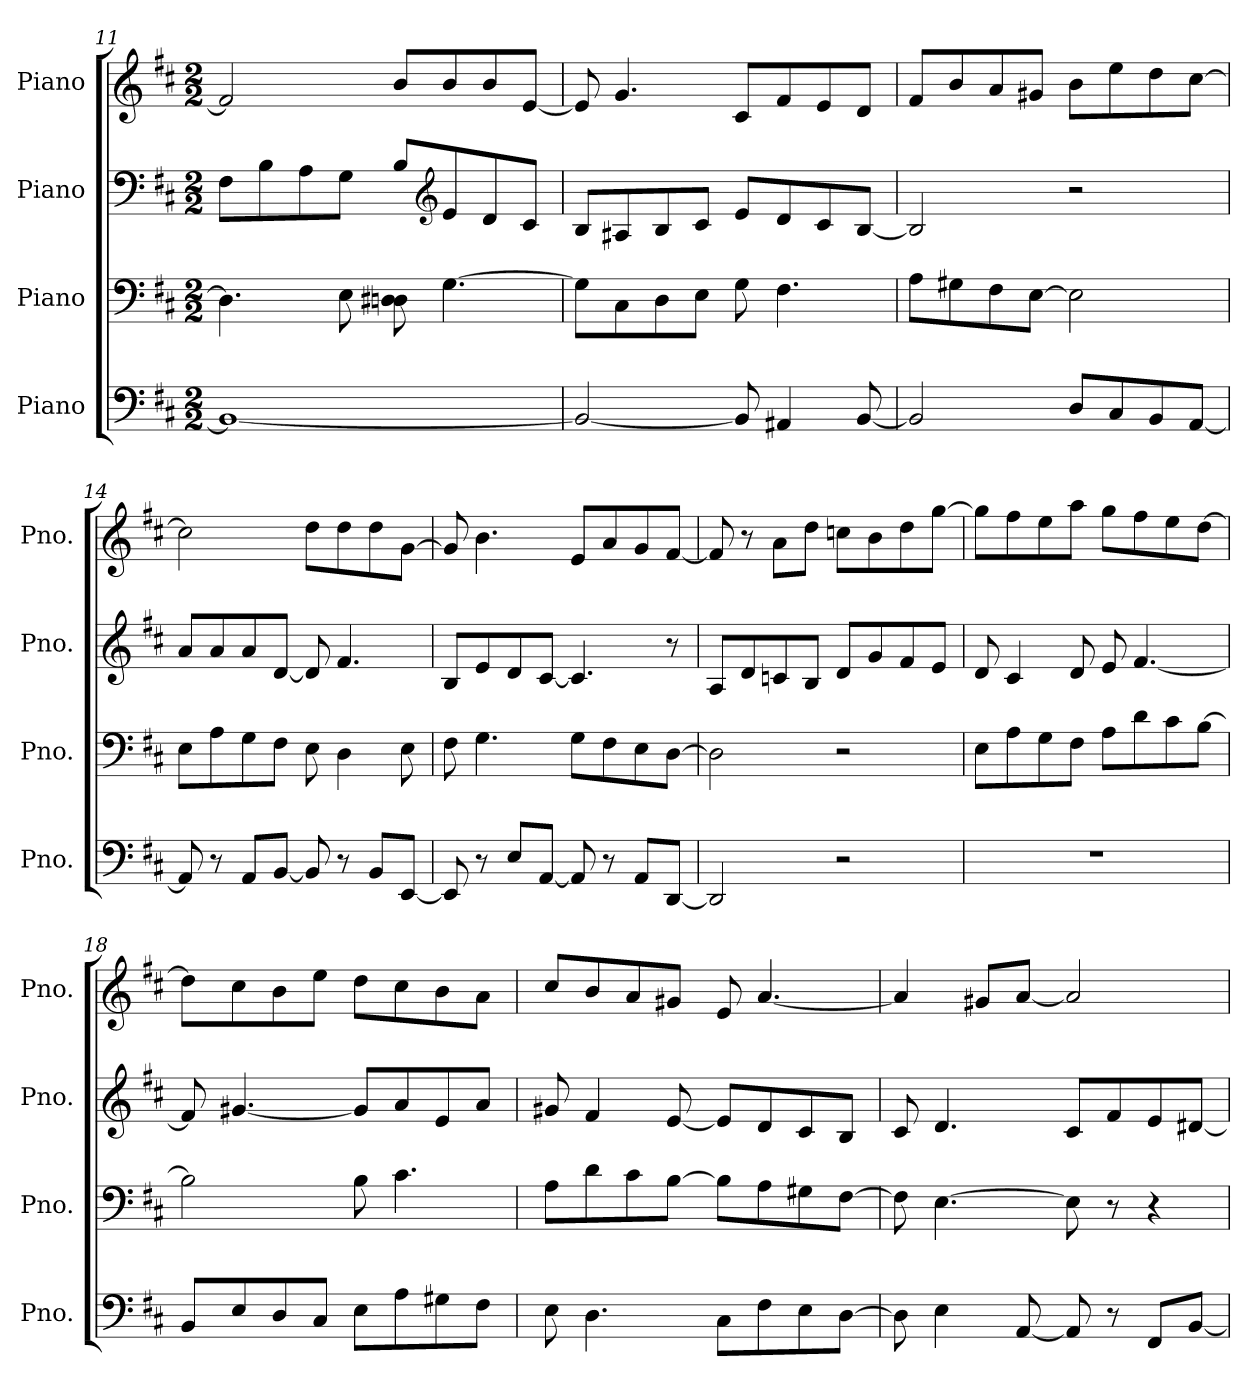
**kern	**kern	**kern	**kern
*part4	*part3	*part2	*part1
*staff4	*staff3	*staff2	*staff1
*I"Piano	*I"Piano	*I"Piano	*I"Piano
*I'Pno.	*I'Pno.	*I'Pno.	*I'Pno.
*clefF4	*clefF4	*clefF4	*clefG2
*k[f#c#]	*k[f#c#]	*k[f#c#]	*k[f#c#]
*M2/2	*M2/2	*M2/2	*M2/2
=11	=11	=11	=11
1BB_	4.D#\]	8F#\L	2f#/]
.	.	8B\	.
.	.	8A\	.
.	8E\	8G\J	.
.	8Dn\ 8D#X\	8B/L	8b/L
*	*	*clefG2	*
.	[4.G\	8e/	8b/
.	.	8d/	8b/
.	.	8c#/J	[8e/J
!!LO:PB:g=z
=12	=12	=12	=12
2BB/_	8G\L]	8B/L	8e/]
.	8C#\	8A#X/	4.g/
.	8D\	8B/	.
.	8E\J	8c#/J	.
8BB/]	8G\	8e/L	8c#/L
4AA#X/	4.F#\	8d/	8f#/
.	.	8c#/	8e/
[8BB/	.	[8B/J	8d/J
=13	=13	=13	=13
2BB/]	8A\L	2B/]	8f#/L
.	8G#X\	.	8b/
.	8F#\	.	8a/
.	[8E\J	.	8g#X/J
8D/L	2E\]	2r	8b\L
8C#/	.	.	8ee\
8BB/	.	.	8dd\
[8AA/J	.	.	[8cc#\J
=14	=14	=14	=14
8AA/]	8E\L	8a/L	2cc#\]
8r	8A\	8a/	.
8AA/L	8G\	8a/	.
[8BB/J	8F#\J	[8d/J	.
8BB/]	8E\	8d/]	8dd\L
8r	4D\	4.f#/	8dd\
8BB/L	.	.	8dd\
[8EE/J	8E\	.	[8g\J
=15	=15	=15	=15
8EE/]	8F#\	8B/L	8g/]
8r	4.G\	8e/	4.b\
8E/L	.	8d/	.
[8AA/J	.	[8c#/J	.
8AA/]	8G\L	4.c#/]	8e/L
8r	8F#\	.	8a/
8AA/L	8E\	.	8g/
[8DD/J	[8D\J	8r	[8f#/J
!!LO:LB:g=z
=16	=16	=16	=16
2DD/]	2D\]	8A/L	8f#/]
.	.	8d/	8r
.	.	8cn/	8a\L
.	.	8B/J	8dd\J
2r	2r	8d/L	8ccn\L
.	.	8g/	8b\
.	.	8f#/	8dd\
.	.	8e/J	[8gg\J
=17	=17	=17	=17
1r	8E\L	8d/	8gg\L]
.	8A\	4c#/	8ff#\
.	8G\	.	8ee\
.	8F#\J	8d/	8aa\J
.	8A\L	8e/	8gg\L
.	8d\	[4.f#/	8ff#\
.	8c#\	.	8ee\
.	[8B\J	.	[8dd\J
=18	=18	=18	=18
8BB/L	2B\]	8f#/]	8dd\L]
8E/	.	[4.g#X/	8cc#\
8D/	.	.	8b\
8C#/J	.	.	8ee\J
8E\L	8B\	8g#/L]	8dd\L
8A\	4.c#\	8a/	8cc#\
8G#X\	.	8e/	8b\
8F#\J	.	8a/J	8a\J
=19	=19	=19	=19
8E\	8A\L	8g#X/	8cc#/L
4.D\	8d\	4f#/	8b/
.	8c#\	.	8a/
.	[8B\J	[8e/	8g#X/J
8C#\L	8B\L]	8e/L]	8e/
8F#\	8A\	8d/	[4.a/
8E\	8G#X\	8c#/	.
[8D\J	[8F#\J	8B/J	.
!!LO:LB:g=z
=20	=20	=20	=20
8D\]	8F#\]	8c#/	4a/]
4E\	[4.E\	4.d/	.
.	.	.	8g#X/L
[8AA/	.	.	[8a/J
8AA/]	8E\]	8c#/L	2a/]
8r	8r	8f#/	.
8FF#/L	4r	8e/	.
[8BB/J	.	[8d#X/J	.
=	=	=	=
*-	*-	*-	*-
